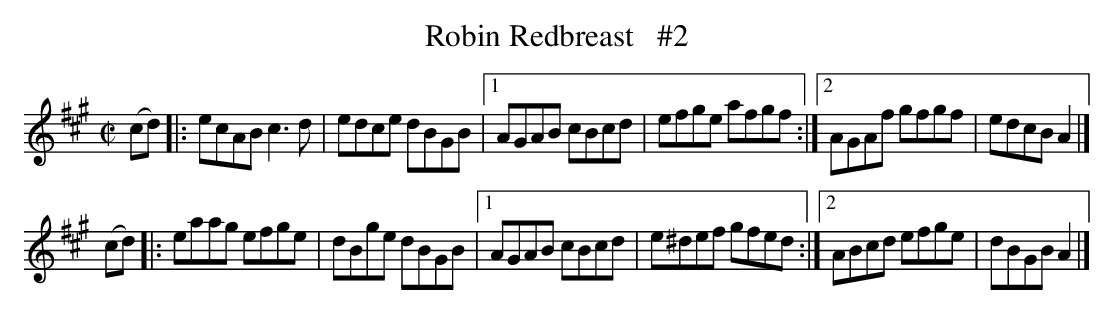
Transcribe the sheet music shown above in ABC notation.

X:1
T: Robin Redbreast   #2
M: C|
L: 1/8
K: A
(cd) |:\
ecAB c3d | edce dBGB |\
[1 AGAB cBcd | efge afgf :|\
[2 AGAf gfgf | edcB A2 |]
(cd) |:\
eaag efge | dBge dBGB |\
[1 AGAB cBcd | e^def gfed :|\
[2 ABcd efge | dBGB A2 |]
